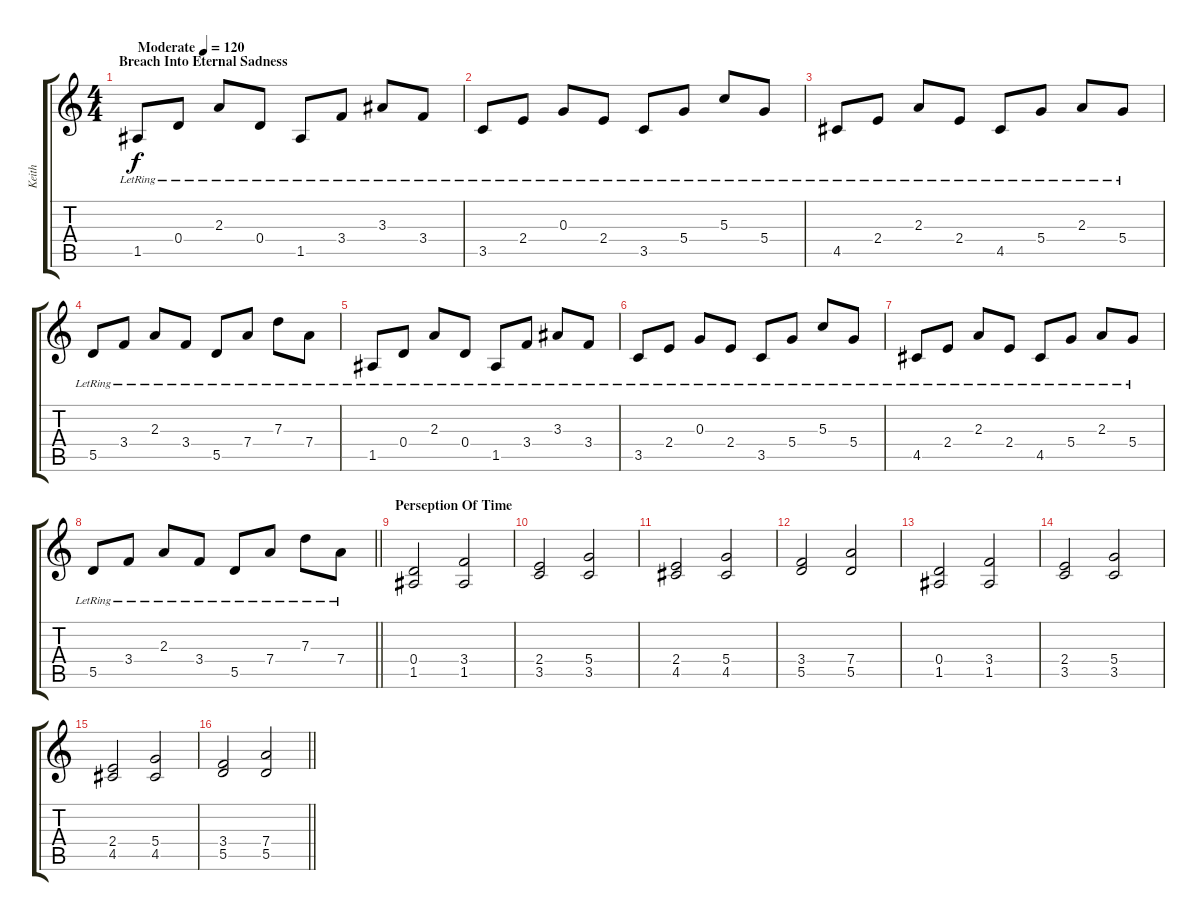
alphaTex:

\track ("Keith" "Keith") {instrument acousticguitarsteel}
\staff {score tabs}
\tuning (E4 B3 G3 D3 A2 D2) {hide}
\ts (4 4)
\section ("" "Breach Into Eternal Sadness")
\tempo (120 "Moderate")
\clef g2
\ks c
1.5{lr}.8{dy f instrument acousticguitarsteel} 0.4{lr}.8 2.3{lr}.8 0.4{lr}.8 1.5{lr}.8 3.4{lr}.8 3.3{lr}.8 3.4{lr}.8 |
3.5{lr}.8 2.4{lr}.8 0.3{lr}.8 2.4{lr}.8 3.5{lr}.8 5.4{lr}.8 5.3{lr}.8 5.4{lr}.8 |
4.5{lr}.8 2.4{lr}.8 2.3{lr}.8 2.4{lr}.8 4.5{lr}.8 5.4{lr}.8 2.3{lr}.8 5.4{lr}.8 |
5.5{lr}.8 3.4{lr}.8 2.3{lr}.8 3.4{lr}.8 5.5{lr}.8 7.4{lr}.8 7.3{lr}.8 7.4{lr}.8 |
1.5{lr}.8 0.4{lr}.8 2.3{lr}.8 0.4{lr}.8 1.5{lr}.8 3.4{lr}.8 3.3{lr}.8 3.4{lr}.8 |
3.5{lr}.8 2.4{lr}.8 0.3{lr}.8 2.4{lr}.8 3.5{lr}.8 5.4{lr}.8 5.3{lr}.8 5.4{lr}.8 |
4.5{lr}.8 2.4{lr}.8 2.3{lr}.8 2.4{lr}.8 4.5{lr}.8 5.4{lr}.8 2.3{lr}.8 5.4{lr}.8 |
\barLineRight lightlight
5.5{lr}.8 3.4{lr}.8 2.3{lr}.8 3.4{lr}.8 5.5{lr}.8 7.4{lr}.8 7.3{lr}.8 7.4{lr}.8 |
\section ("" "Perseption Of Time")
(0.4 1.5).2{instrument distortionguitar} (3.4 1.5).2 |
(2.4 3.5).2 (5.4 3.5).2 |
(2.4 4.5).2 (5.4 4.5).2 |
(3.4 5.5).2 (7.4 5.5).2 |
(0.4 1.5).2 (3.4 1.5).2 |
(2.4 3.5).2 (5.4 3.5).2 |
(2.4 4.5).2 (5.4 4.5).2 |
\barLineRight lightlight
(3.4 5.5).2 (7.4 5.5).2
